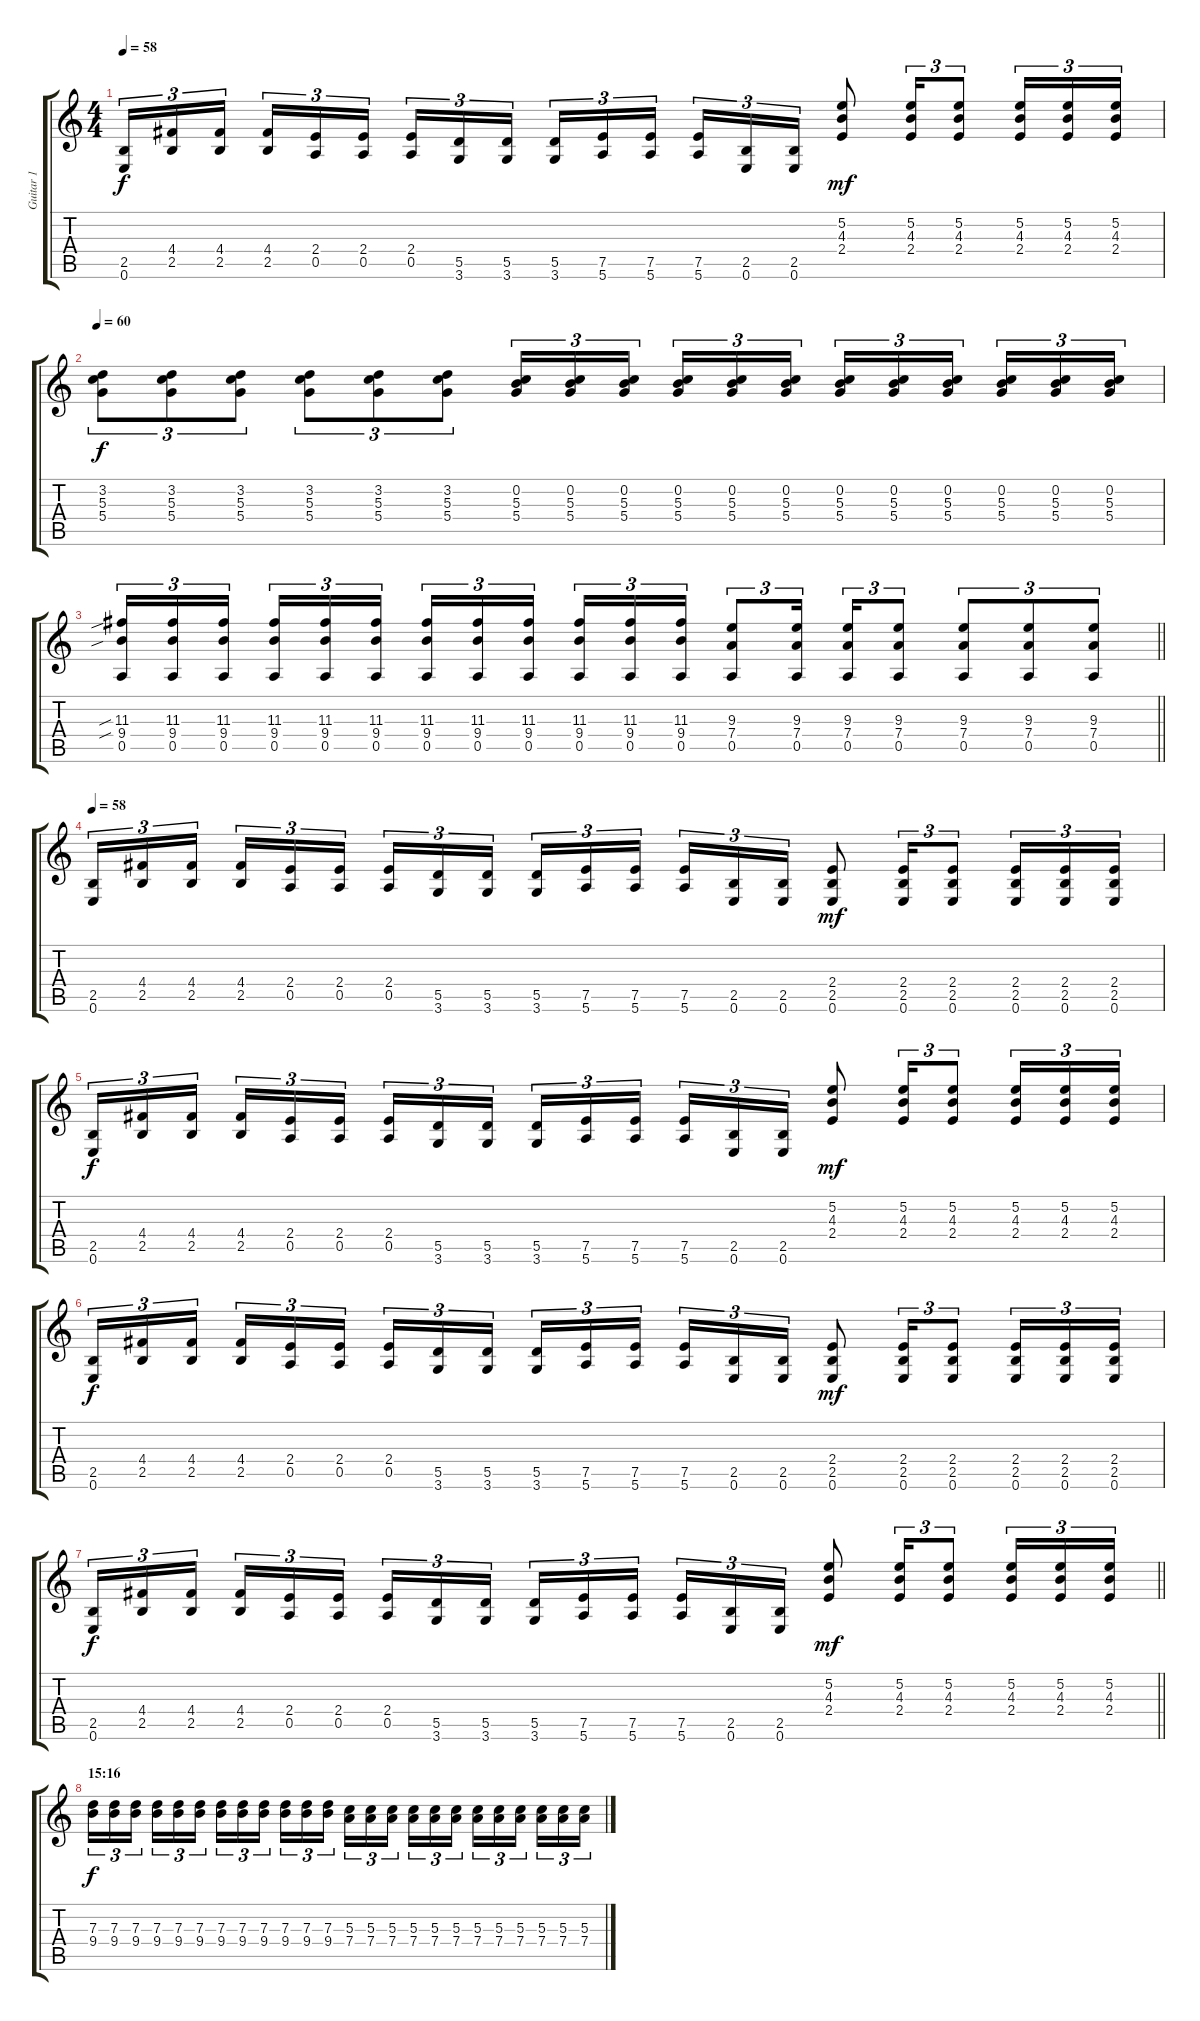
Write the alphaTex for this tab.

\track ("Guitar 1" "Guitar 1") {instrument distortionguitar}
\staff {score tabs}
\tuning (E4 B3 G3 D3 A2 E2) {hide}
\ts (4 4)
\tempo 58
\clef g2
\ks c
(2.5 0.6).16{tu (3 2) dy f} (4.4 2.5).16{tu (3 2)} (4.4 2.5).16{tu (3 2) beam splitsecondary} (4.4 2.5).16{tu (3 2)} (2.4 0.5).16{tu (3 2)} (2.4 0.5).16{tu (3 2)} (2.4 0.5).16{tu (3 2)} (5.5 3.6).16{tu (3 2)} (5.5 3.6).16{tu (3 2) beam splitsecondary} (5.5 3.6).16{tu (3 2)} (7.5 5.6).16{tu (3 2)} (7.5 5.6).16{tu (3 2)} (7.5 5.6).16{tu (3 2)} (2.5 0.6).16{tu (3 2)} (2.5 0.6).16{tu (3 2)} (5.2 4.3 2.4).8{dy mf} (5.2 4.3 2.4).16{tu (3 2)} (5.2 4.3 2.4).8{tu (3 2)} (5.2 4.3 2.4).16{tu (3 2)} (5.2 4.3 2.4).16{tu (3 2)} (5.2 4.3 2.4).16{tu (3 2)} |
\tempo 60
(3.2 5.3 5.4).8{tu (3 2) dy f volume 13} (3.2 5.3 5.4).8{tu (3 2)} (3.2 5.3 5.4).8{tu (3 2)} (3.2 5.3 5.4).8{tu (3 2)} (3.2 5.3 5.4).8{tu (3 2)} (3.2 5.3 5.4).8{tu (3 2)} (0.2 5.3 5.4).16{tu (3 2)} (0.2 5.3 5.4).16{tu (3 2)} (0.2 5.3 5.4).16{tu (3 2) beam splitsecondary} (0.2 5.3 5.4).16{tu (3 2)} (0.2 5.3 5.4).16{tu (3 2)} (0.2 5.3 5.4).16{tu (3 2)} (0.2 5.3 5.4).16{tu (3 2)} (0.2 5.3 5.4).16{tu (3 2)} (0.2 5.3 5.4).16{tu (3 2) beam splitsecondary} (0.2 5.3 5.4).16{tu (3 2)} (0.2 5.3 5.4).16{tu (3 2)} (0.2 5.3 5.4).16{tu (3 2)} |
\barLineRight lightlight
(11.3{sib} 9.4{sib} 0.5).16{tu (3 2)} (11.3 9.4 0.5).16{tu (3 2)} (11.3 9.4 0.5).16{tu (3 2) beam splitsecondary} (11.3 9.4 0.5).16{tu (3 2)} (11.3 9.4 0.5).16{tu (3 2)} (11.3 9.4 0.5).16{tu (3 2)} (11.3 9.4 0.5).16{tu (3 2)} (11.3 9.4 0.5).16{tu (3 2)} (11.3 9.4 0.5).16{tu (3 2) beam splitsecondary} (11.3 9.4 0.5).16{tu (3 2)} (11.3 9.4 0.5).16{tu (3 2)} (11.3 9.4 0.5).16{tu (3 2)} (9.3 7.4 0.5).8{tu (3 2)} (9.3 7.4 0.5).16{tu (3 2) beam splitsecondary} (9.3 7.4 0.5).16{tu (3 2)} (9.3 7.4 0.5).8{tu (3 2)} (9.3 7.4 0.5).8{tu (3 2)} (9.3 7.4 0.5).8{tu (3 2)} (9.3 7.4 0.5).8{tu (3 2)} |
\tempo 58
(2.5 0.6).16{tu (3 2)} (4.4 2.5).16{tu (3 2)} (4.4 2.5).16{tu (3 2) beam splitsecondary} (4.4 2.5).16{tu (3 2)} (2.4 0.5).16{tu (3 2)} (2.4 0.5).16{tu (3 2)} (2.4 0.5).16{tu (3 2)} (5.5 3.6).16{tu (3 2)} (5.5 3.6).16{tu (3 2) beam splitsecondary} (5.5 3.6).16{tu (3 2)} (7.5 5.6).16{tu (3 2)} (7.5 5.6).16{tu (3 2)} (7.5 5.6).16{tu (3 2)} (2.5 0.6).16{tu (3 2)} (2.5 0.6).16{tu (3 2)} (2.4 2.5 0.6).8{dy mf} (2.4 2.5 0.6).16{tu (3 2)} (2.4 2.5 0.6).8{tu (3 2)} (2.4 2.5 0.6).16{tu (3 2)} (2.4 2.5 0.6).16{tu (3 2)} (2.4 2.5 0.6).16{tu (3 2)} |
(2.5 0.6).16{tu (3 2) dy f} (4.4 2.5).16{tu (3 2)} (4.4 2.5).16{tu (3 2) beam splitsecondary} (4.4 2.5).16{tu (3 2)} (2.4 0.5).16{tu (3 2)} (2.4 0.5).16{tu (3 2)} (2.4 0.5).16{tu (3 2)} (5.5 3.6).16{tu (3 2)} (5.5 3.6).16{tu (3 2) beam splitsecondary} (5.5 3.6).16{tu (3 2)} (7.5 5.6).16{tu (3 2)} (7.5 5.6).16{tu (3 2)} (7.5 5.6).16{tu (3 2)} (2.5 0.6).16{tu (3 2)} (2.5 0.6).16{tu (3 2)} (5.2 4.3 2.4).8{dy mf} (5.2 4.3 2.4).16{tu (3 2)} (5.2 4.3 2.4).8{tu (3 2)} (5.2 4.3 2.4).16{tu (3 2)} (5.2 4.3 2.4).16{tu (3 2)} (5.2 4.3 2.4).16{tu (3 2)} |
(2.5 0.6).16{tu (3 2) dy f} (4.4 2.5).16{tu (3 2)} (4.4 2.5).16{tu (3 2) beam splitsecondary} (4.4 2.5).16{tu (3 2)} (2.4 0.5).16{tu (3 2)} (2.4 0.5).16{tu (3 2)} (2.4 0.5).16{tu (3 2)} (5.5 3.6).16{tu (3 2)} (5.5 3.6).16{tu (3 2) beam splitsecondary} (5.5 3.6).16{tu (3 2)} (7.5 5.6).16{tu (3 2)} (7.5 5.6).16{tu (3 2)} (7.5 5.6).16{tu (3 2)} (2.5 0.6).16{tu (3 2)} (2.5 0.6).16{tu (3 2)} (2.4 2.5 0.6).8{dy mf} (2.4 2.5 0.6).16{tu (3 2)} (2.4 2.5 0.6).8{tu (3 2)} (2.4 2.5 0.6).16{tu (3 2)} (2.4 2.5 0.6).16{tu (3 2)} (2.4 2.5 0.6).16{tu (3 2)} |
\barLineRight lightlight
(2.5 0.6).16{tu (3 2) dy f} (4.4 2.5).16{tu (3 2)} (4.4 2.5).16{tu (3 2) beam splitsecondary} (4.4 2.5).16{tu (3 2)} (2.4 0.5).16{tu (3 2)} (2.4 0.5).16{tu (3 2)} (2.4 0.5).16{tu (3 2)} (5.5 3.6).16{tu (3 2)} (5.5 3.6).16{tu (3 2) beam splitsecondary} (5.5 3.6).16{tu (3 2)} (7.5 5.6).16{tu (3 2)} (7.5 5.6).16{tu (3 2)} (7.5 5.6).16{tu (3 2)} (2.5 0.6).16{tu (3 2)} (2.5 0.6).16{tu (3 2)} (5.2 4.3 2.4).8{dy mf} (5.2 4.3 2.4).16{tu (3 2)} (5.2 4.3 2.4).8{tu (3 2)} (5.2 4.3 2.4).16{tu (3 2)} (5.2 4.3 2.4).16{tu (3 2)} (5.2 4.3 2.4).16{tu (3 2)} |
\section ("" "15:16")
(7.3 9.4).16{tu (3 2) dy f} (7.3 9.4).16{tu (3 2)} (7.3 9.4).16{tu (3 2) beam splitsecondary} (7.3 9.4).16{tu (3 2)} (7.3 9.4).16{tu (3 2)} (7.3 9.4).16{tu (3 2)} (7.3 9.4).16{tu (3 2)} (7.3 9.4).16{tu (3 2)} (7.3 9.4).16{tu (3 2) beam splitsecondary} (7.3 9.4).16{tu (3 2)} (7.3 9.4).16{tu (3 2)} (7.3 9.4).16{tu (3 2)} (5.3 7.4).16{tu (3 2)} (5.3 7.4).16{tu (3 2)} (5.3 7.4).16{tu (3 2) beam splitsecondary} (5.3 7.4).16{tu (3 2)} (5.3 7.4).16{tu (3 2)} (5.3 7.4).16{tu (3 2)} (5.3 7.4).16{tu (3 2)} (5.3 7.4).16{tu (3 2)} (5.3 7.4).16{tu (3 2) beam splitsecondary} (5.3 7.4).16{tu (3 2)} (5.3 7.4).16{tu (3 2)} (5.3 7.4).16{tu (3 2)}
